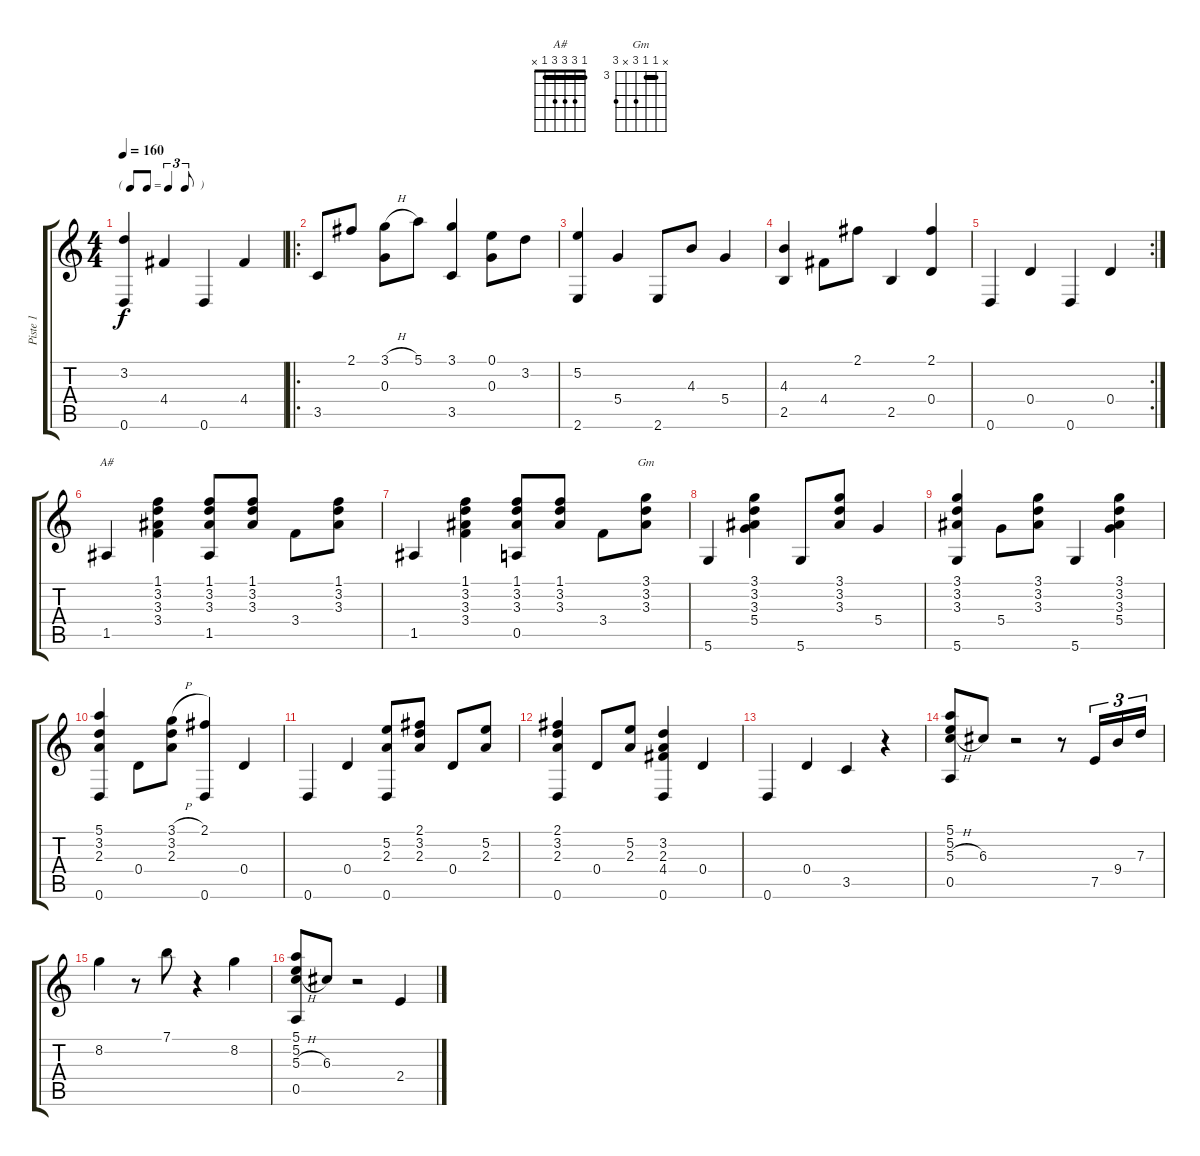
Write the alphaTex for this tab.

\track ("Piste 1" "Piste 1") {instrument acousticguitarnylon}
\staff {score tabs}
\tuning (E4 B3 G3 D3 A2 D2) {hide}
\chord ("A#" 1 3 3 3 1 x) {barre 1}
\chord ("Gm" x 3 3 5 x 5) {firstfret 3 barre 3}
\ts (4 4)
\tf triplet8th
\tempo 160
\clef g2
\ks c
(3.2 0.6).4{dy f} 4.4.4 0.6.4 4.4.4 |
\ro
3.5.8 2.1.8 (3.1{h} 0.3).8 5.1.8 (3.1 3.5).4 (0.1 0.3).8 3.2.8 |
(5.2 2.6).4 5.4.4 2.6.8 4.3.8 5.4.4 |
(4.3 2.5).4 4.4.8 2.1.8 2.5.4 (2.1 0.4).4 |
\rc 2
0.6.4 0.4.4 0.6.4 0.4.4 |
1.5.4{ch "A#"} (1.1 3.2 3.3 3.4).4 (1.1 3.2 3.3 1.5).8 (1.1 3.2 3.3).8 3.4.8 (1.1 3.2 3.3).8 |
1.5.4 (1.1 3.2 3.3 3.4).4 (1.1 3.2 3.3 0.5).8 (1.1 3.2 3.3).8 3.4.8 (3.1 3.2 3.3).8{ch "Gm"} |
5.6.4 (3.1 3.2 3.3 5.4).4 5.6.8 (3.1 3.2 3.3).8 5.4.4 |
(3.1 3.2 3.3 5.6).4 5.4.8 (3.1 3.2 3.3).8 5.6.4 (3.1 3.2 3.3 5.4).4 |
(5.1 3.2 2.3 0.6).4 0.4.8 (3.1{h} 3.2 2.3).8 (2.1 0.6).4 0.4.4 |
0.6.4 0.4.4 (5.2 2.3 0.6).8 (2.1 3.2 2.3).8 0.4.8 (5.2 2.3).8 |
(2.1 3.2 2.3 0.6).4 0.4.8 (5.2 2.3).8 (3.2 2.3 4.4 0.6).4 0.4.4 |
0.6.4 0.4.4 3.5.4 r.4 |
(5.1 5.2 5.3{h} 0.5).8 6.3.8 r.2 r.8 7.5.16{tu (3 2)} 9.4.16{tu (3 2)} 7.3.16{tu (3 2)} |
8.2.4 r.8 7.1.8 r.4 8.2.4 |
(5.1 5.2 5.3{h} 0.5).8 6.3.8 r.2 2.4.4
